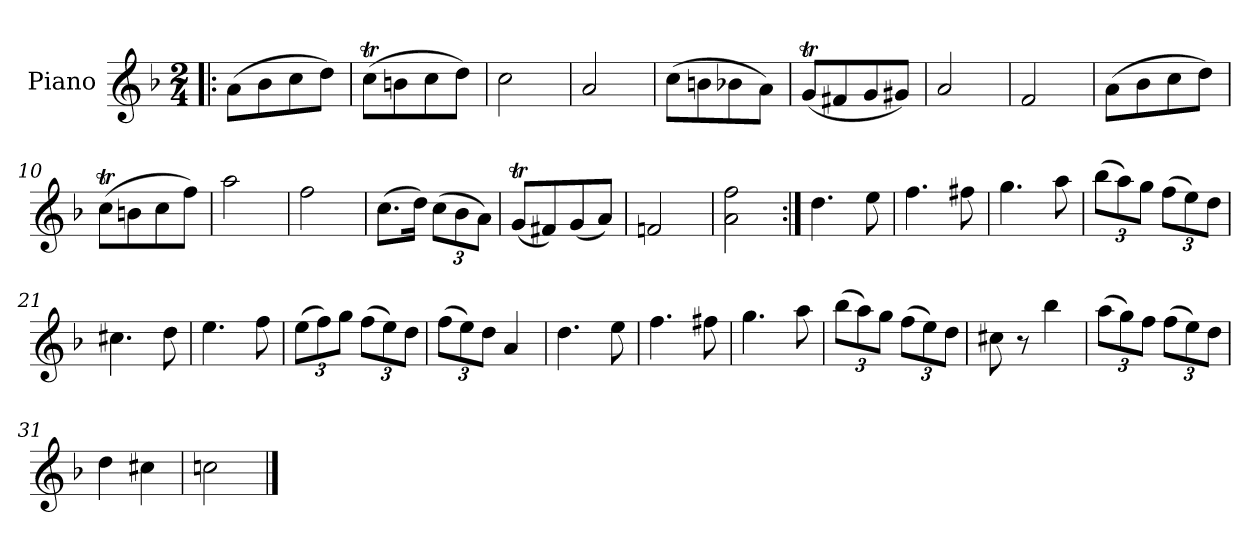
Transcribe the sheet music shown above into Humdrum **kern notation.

**kern
*part1
*staff1
*I"Piano
*I'Pno.
*clefG2
*k[b-]
*M2/4
=1!|:
(>8a\L
8b-\
8cc\
8dd\J)
=2
(>8ccT\L
8bn\
8cc\
8dd\J)
=3
2cc\
=4
2a/
=5
(>8cc\L
8bn\
8b-X\
8a\J)
!!LO:LB:g=z
=6
(<8gT/L
8f#X/
8g/
8g#X/J)
=7
2a/
=8
2f/
=9
(>8a\L
8b-\
8cc\
8dd\J)
=10
(>8ccT\L
8bn\
8cc\
8ff\J)
=11
2aa\
=12
2ff\
!!LO:LB:g=z
=13
(>8.cc\L
16dd\Jk)
*Xbrackettup
(>12cc\L
12b-\
12a\J)
=14
(<8gT/L
8f#X/)
(<8g/
8a/J)
=15
2fn/
=16
2a\ 2ff\
=17:|!
4.dd\
8ee\
=18
4.ff\
8ff#X\
=19
4.gg\
8aa\
!!LO:LB:g=z
=20
(>12bb-\L
12aa\)
12gg\J
(>12ff\L
12ee\)
12dd\J
=21
4.cc#X\
8dd\
=22
4.ee\
8ff\
=23
(>12ee\L
12ff\)
12gg\J
(>12ff\L
12ee\)
12dd\J
=24
(>12ff\L
12ee\)
12dd\J
4a/
=25
4.dd\
8ee\
!!LO:LB:g=z
=26
4.ff\
8ff#X\
=27
4.gg\
8aa\
=28
(>12bb-\L
12aa\)
12gg\J
(>12ff\L
12ee\)
12dd\J
=29
8cc#X\
8r
4bb-\
=30
(>12aa\L
12gg\)
12ff\J
(>12ff\L
12ee\)
12dd\J
=31
4dd\
4cc#X\
=32
2ccn\
==
*-
